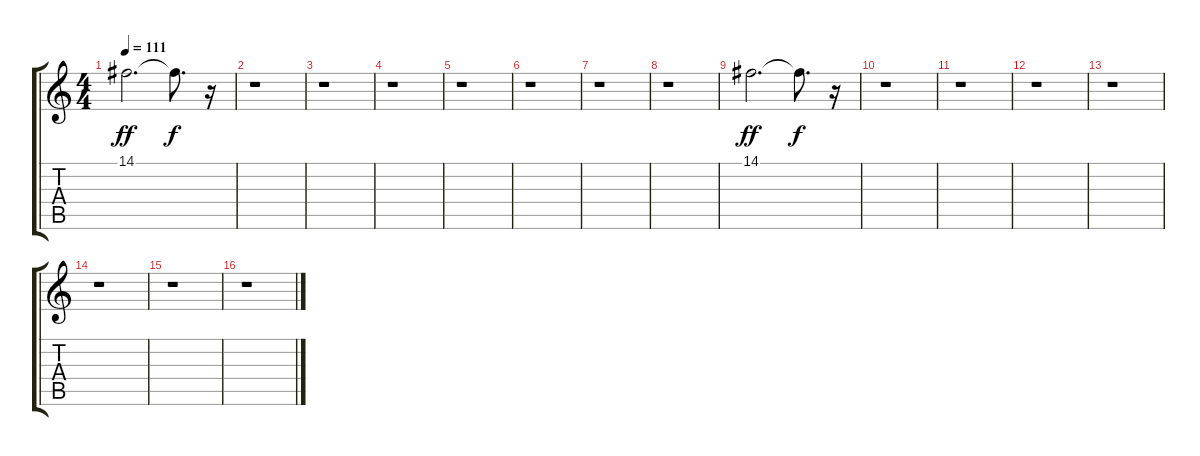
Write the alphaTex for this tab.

\track "" {instrument synthstrings1}
\staff {score tabs}
\tuning (E4 B3 G3 D3 A2 E2) {hide}
\ts (4 4)
\tempo 111
\clef g2
\ks c
14.1.2{d dy ff} 14.1{t}.8{d dy f} r.16 |
r.1 |
r.1 |
r.1 |
r.1 |
r.1 |
r.1 |
r.1 |
14.1.2{d dy ff} 14.1{t}.8{d dy f} r.16 |
r.1 |
r.1 |
r.1 |
r.1 |
r.1 |
r.1 |
r.1
